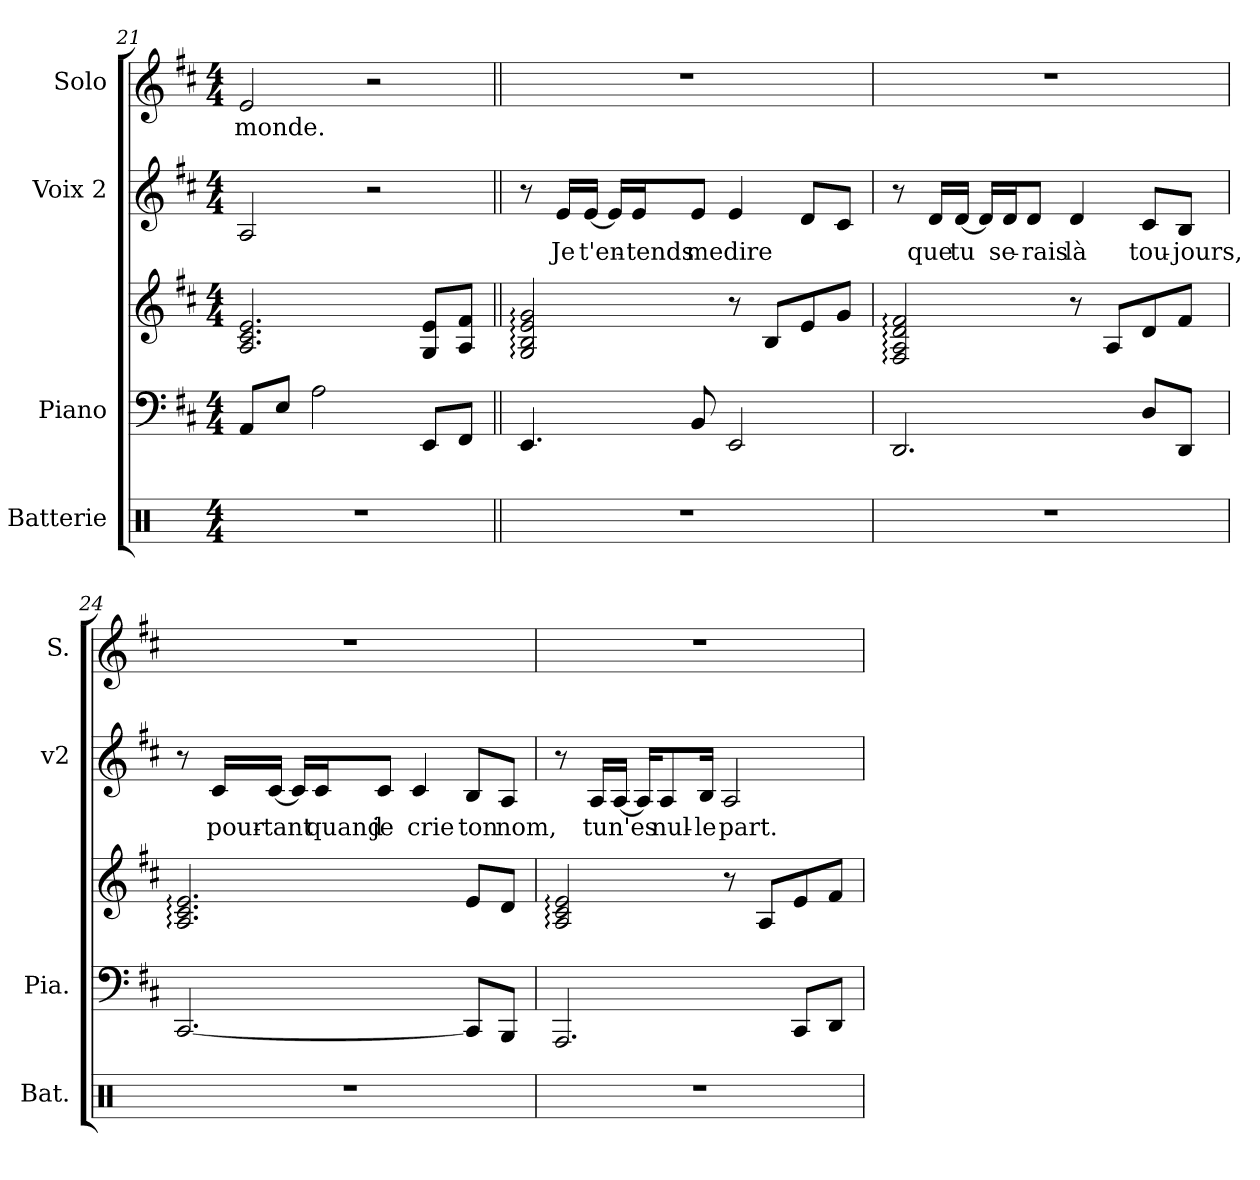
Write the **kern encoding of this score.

**kern	**kern	**kern	**kern	**text	**kern	**text
*part4	*part3	*part3	*part2	*part2	*part1	*part1
*staff5	*staff4	*staff3	*staff2	*staff2	*staff1	*staff1
*I"Batterie	*I"Piano	*	*I"Voix 2	*	*I"Solo	*
*I'Bat.	*I'Pia.	*	*I'v2	*	*I'S.	*
*clefX	*clefF4	*clefG2	*clefG2	*	*clefG2	*
*k[]	*k[f#c#]	*k[f#c#]	*k[f#c#]	*	*k[f#c#]	*
*M4/4	*M4/4	*M4/4	*M4/4	*	*M4/4	*
=21	=21	=21	=21	=21	=21	=21
!	!	!	!	!	!	!LO:LY:b
1r	8AA/L	2.A/ 2.c#/ 2.e/	2A/	.	2e/	monde.
.	8E/J	.	.	.	.	.
.	2A\	.	.	.	.	.
.	.	.	2r	.	2r	.
.	8EE/L	8G/ 8e/L	.	.	.	.
.	8FF#/J	8A/ 8f#/J	.	.	.	.
!!LO:LB:g=z
=22||	=22||	=22||	=22||	=22||	=22||	=22||
1r	4.EE/	2G/: 2B/: 2e/: 2g/:	8r	.	1r	.
!	!	!	!	!LO:LY:b	!	!
.	.	.	16e/LL	Je	.	.
!	!	!	!	!LO:LY:b	!	!
.	.	.	[16e/JJ	t'en-	.	.
.	.	.	16e/LL]	.	.	.
!	!	!	!	!LO:LY:b	!	!
.	.	.	16e/J	-tends	.	.
!	!	!	!	!LO:LY:b	!	!
.	8BB/	.	8e/J	me	.	.
!	!	!	!	!LO:LY:b	!	!
.	2EE/	8r	4e/	-dire	.	.
.	.	8B/L	.	.	.	.
.	.	8e/	8d/L	.	.	.
.	.	8g/J	8c#/J	.	.	.
=23	=23	=23	=23	=23	=23	=23
1r	2.DD/	2F#/: 2A/: 2d/: 2f#/:	8r	.	1r	.
!	!	!	!	!LO:LY:b	!	!
.	.	.	16d/LL	que	.	.
!	!	!	!	!LO:LY:b	!	!
.	.	.	[16d/JJ	tu	.	.
.	.	.	16d/LL]	.	.	.
!	!	!	!	!LO:LY:b	!	!
.	.	.	16d/J	se-	.	.
!	!	!	!	!LO:LY:b	!	!
.	.	.	8d/J	-rais	.	.
!	!	!	!	!LO:LY:b	!	!
.	.	8r	4d/	là	.	.
.	.	8A/L	.	.	.	.
!	!	!	!	!LO:LY:b	!	!
.	8D/L	8d/	8c#/L	tou-	.	.
!	!	!	!	!LO:LY:b	!	!
.	8DD/J	8f#/J	8B/J	-jours,	.	.
=24	=24	=24	=24	=24	=24	=24
1r	[2.CC#/	2.A/: 2.c#/: 2.e/:	8r	.	1r	.
!	!	!	!	!LO:LY:b	!	!
.	.	.	16c#/LL	pour-	.	.
!	!	!	!	!LO:LY:b	!	!
.	.	.	[16c#/JJ	-tant	.	.
.	.	.	16c#/LL]	.	.	.
!	!	!	!	!LO:LY:b	!	!
.	.	.	16c#/J	quand	.	.
!	!	!	!	!LO:LY:b	!	!
.	.	.	8c#/J	je	.	.
!	!	!	!	!LO:LY:b	!	!
.	.	.	4c#/	crie	.	.
!	!	!	!	!LO:LY:b	!	!
.	8CC#/L]	8e/L	8B/L	ton	.	.
!	!	!	!	!LO:LY:b	!	!
.	8BBB/J	8d/J	8A/J	nom,	.	.
=25	=25	=25	=25	=25	=25	=25
1r	2.AAA/	2A/: 2c#/: 2e/:	8r	.	1r	.
!	!	!	!	!LO:LY:b	!	!
.	.	.	16A/LL	tu	.	.
!	!	!	!	!LO:LY:b	!	!
.	.	.	[16A/JJ	n'es	.	.
.	.	.	16A/KL]	.	.	.
!	!	!	!	!LO:LY:b	!	!
.	.	.	8A/	nul-	.	.
!	!	!	!	!LO:LY:b	!	!
.	.	.	16B/Jk	-le	.	.
!	!	!	!	!LO:LY:b	!	!
.	.	8r	2A/	part.	.	.
.	.	8A/L	.	.	.	.
.	8CC#/L	8e/	.	.	.	.
.	8DD/J	8f#/J	.	.	.	.
=	=	=	=	=	=	=
*-	*-	*-	*-	*-	*-	*-
